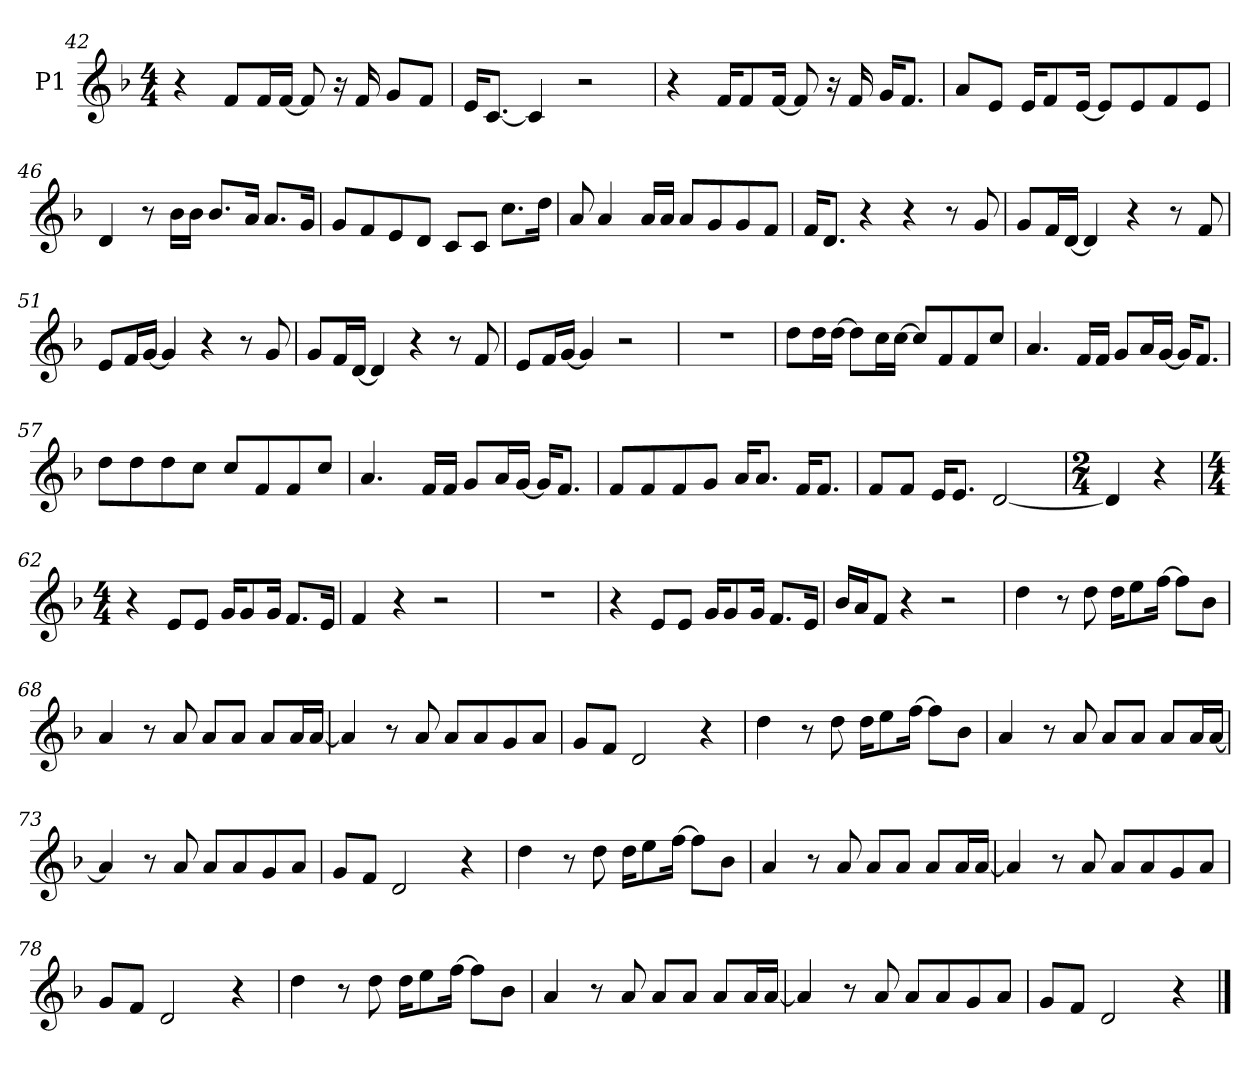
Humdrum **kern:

**kern
*part1
*staff1
*I"P1
*clefG2
*k[b-]
*F:
*M4/4
=42
4r
8f/L
16f/L
[<16f/JJ
8f/]
16r
16f/
8g/L
8f/J
!!LO:LB:g=z
=43
16e/KL
[<8.c/J
4c/]
2r
=44
4r
16f/KL
8f/
[<16f/Jk
8f/]
16r
16f/
16g/KL
8.f/J
=45
8a/L
8e/J
16e/KL
8f/
[<16e/Jk
8e/L]
8e/
8f/
8e/J
=46
4d/
8r
16b-\LL
16b-\JJ
8.b-/L
16a/Jk
8.a/L
16g/Jk
!!LO:LB:g=z
=47
8g/L
8f/
8e/
8d/J
8c/L
8c/J
8.cc\L
16dd\Jk
=48
8a/
4a/
16a/LL
16a/JJ
8a/L
8g/
8g/
8f/J
=49
16f/KL
8.d/J
4r
4r
8r
8g/
=50
8g/L
16f/L
[<16d/JJ
4d/]
4r
8r
8f/
!!LO:LB:g=z
=51
8e/L
16f/L
[<16g/JJ
4g/]
4r
8r
8g/
=52
8g/L
16f/L
[<16d/JJ
4d/]
4r
8r
8f/
=53
8e/L
16f/L
[<16g/JJ
4g/]
2r
=54
1r
=55
8dd\L
16dd\L
[>16dd\JJ
8dd\L]
16cc\L
[>16cc\JJ
8cc/L]
8f/
8f/
8cc/J
!!LO:LB:g=z
=56
4.a/
16f/LL
16f/JJ
8g/L
16a/L
[<16g/JJ
16g/KL]
8.f/J
=57
8dd\L
8dd\
8dd\
8cc\J
8cc/L
8f/
8f/
8cc/J
=58
4.a/
16f/LL
16f/JJ
8g/L
16a/L
[<16g/JJ
16g/KL]
8.f/J
=59
8f/L
8f/
8f/
8g/J
16a/KL
8.a/J
16f/KL
8.f/J
!!LO:LB:g=z
=60
8f/L
8f/J
16e/KL
8.e/J
[<2d/
=61
*M2/4
4d/]
4r
=62
*M4/4
4r
8e/L
8e/J
16g/KL
8g/
16g/Jk
8.f/L
16e/Jk
=63
4f/
4r
2r
=64
1r
=65
4r
8e/L
8e/J
16g/KL
8g/
16g/Jk
8.f/L
16e/Jk
!!LO:LB:g=z
=66
16b-/LL
16a/J
8f/J
4r
2r
=67
4dd\
8r
8dd\
16dd\KL
8ee\
[>16ff\Jk
8ff\L]
8b-\J
=68
4a/
8r
8a/
8a/L
8a/J
8a/L
16a/L
[<16a/JJ
=69
4a/]
8r
8a/
8a/L
8a/
8g/
8a/J
=70
8g/L
8f/J
2d/
4r
!!LO:LB:g=z
=71
4dd\
8r
8dd\
16dd\KL
8ee\
[>16ff\Jk
8ff\L]
8b-\J
=72
4a/
8r
8a/
8a/L
8a/J
8a/L
16a/L
[<16a/JJ
=73
4a/]
8r
8a/
8a/L
8a/
8g/
8a/J
=74
8g/L
8f/J
2d/
4r
=75
4dd\
8r
8dd\
16dd\KL
8ee\
[>16ff\Jk
8ff\L]
8b-\J
!!LO:LB:g=z
=76
4a/
8r
8a/
8a/L
8a/J
8a/L
16a/L
[<16a/JJ
=77
4a/]
8r
8a/
8a/L
8a/
8g/
8a/J
=78
8g/L
8f/J
2d/
4r
=79
4dd\
8r
8dd\
16dd\KL
8ee\
[>16ff\Jk
8ff\L]
8b-\J
=80
4a/
8r
8a/
8a/L
8a/J
8a/L
16a/L
[<16a/JJ
!!LO:LB:g=z
=81
4a/]
8r
8a/
8a/L
8a/
8g/
8a/J
=82
8g/L
8f/J
2d/
4r
==
*-
